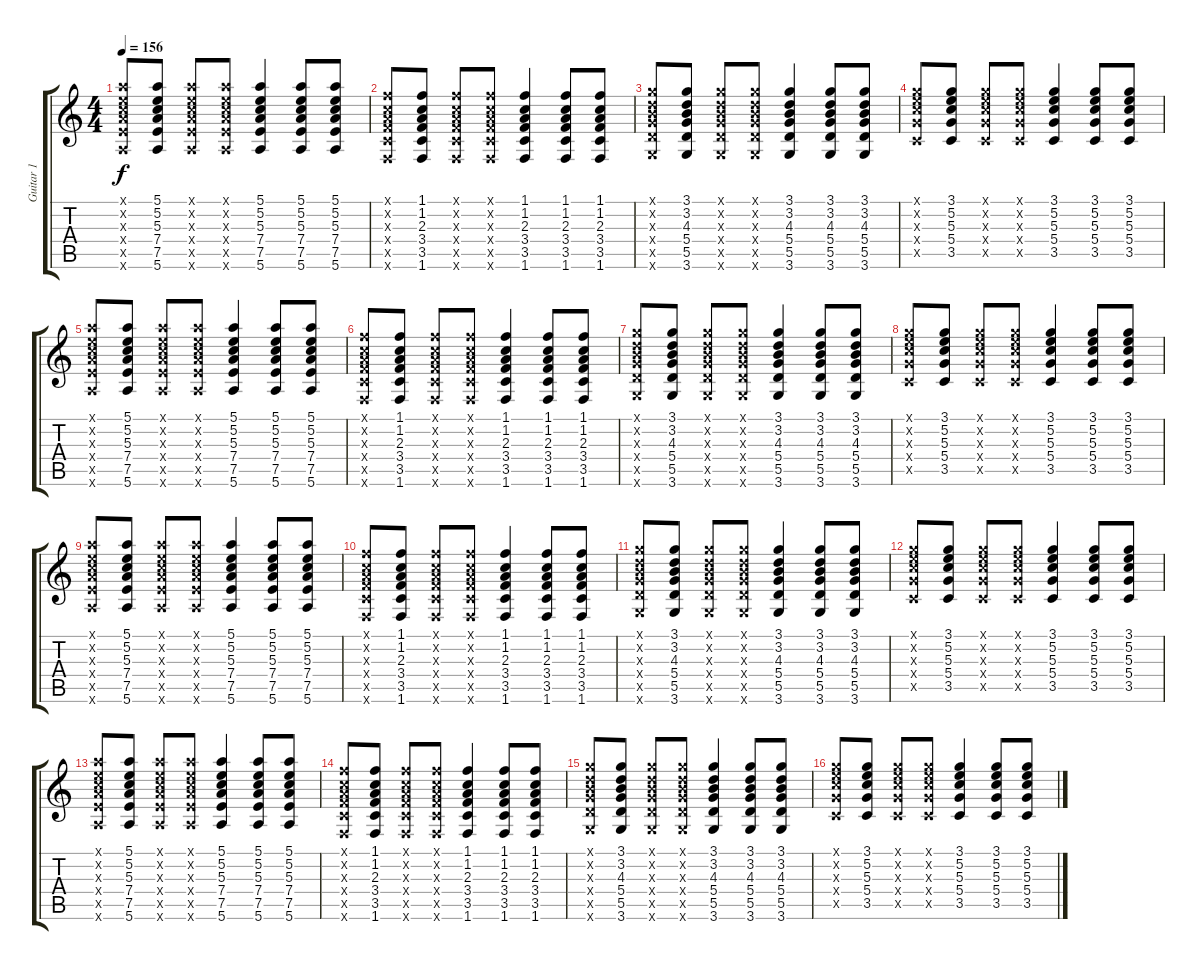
\track ("Guitar 1" "Guitar 1") {instrument overdrivenguitar}
\staff {score tabs}
\tuning (E4 B3 G3 D3 A2 E2) {hide}
\ts (4 4)
\tempo 156
\clef g2
\ks c
(5.1{x} 5.2{x} 5.3{x} 7.4{x} 7.5{x} 5.6{x}).8{dy f} (5.1 5.2 5.3 7.4 7.5 5.6).8 (5.1{x} 5.2{x} 5.3{x} 7.4{x} 7.5{x} 5.6{x}).8 (5.1{x} 5.2{x} 5.3{x} 7.4{x} 7.5{x} 5.6{x}).8 (5.1 5.2 5.3 7.4 7.5 5.6).4 (5.1 5.2 5.3 7.4 7.5 5.6).8 (5.1 5.2 5.3 7.4 7.5 5.6).8 |
(1.1{x} 1.2{x} 2.3{x} 3.4{x} 3.5{x} 1.6{x}).8 (1.1 1.2 2.3 3.4 3.5 1.6).8 (1.1{x} 1.2{x} 2.3{x} 3.4{x} 3.5{x} 1.6{x}).8 (1.1{x} 1.2{x} 2.3{x} 3.4{x} 3.5{x} 1.6{x}).8 (1.1 1.2 2.3 3.4 3.5 1.6).4 (1.1 1.2 2.3 3.4 3.5 1.6).8 (1.1 1.2 2.3 3.4 3.5 1.6).8 |
(3.1{x} 3.2{x} 4.3{x} 5.4{x} 5.5{x} 3.6{x}).8 (3.1 3.2 4.3 5.4 5.5 3.6).8 (3.1{x} 3.2{x} 4.3{x} 5.4{x} 5.5{x} 3.6{x}).8 (3.1{x} 3.2{x} 4.3{x} 5.4{x} 5.5{x} 3.6{x}).8 (3.1 3.2 4.3 5.4 5.5 3.6).4 (3.1 3.2 4.3 5.4 5.5 3.6).8 (3.1 3.2 4.3 5.4 5.5 3.6).8 |
(3.1{x} 5.2{x} 5.3{x} 5.4{x} 3.5{x}).8 (3.1 5.2 5.3 5.4 3.5).8 (3.1{x} 5.2{x} 5.3{x} 5.4{x} 3.5{x}).8 (3.1{x} 5.2{x} 5.3{x} 5.4{x} 3.5{x}).8 (3.1 5.2 5.3 5.4 3.5).4 (3.1 5.2 5.3 5.4 3.5).8 (3.1 5.2 5.3 5.4 3.5).8 |
(5.1{x} 5.2{x} 5.3{x} 7.4{x} 7.5{x} 5.6{x}).8 (5.1 5.2 5.3 7.4 7.5 5.6).8 (5.1{x} 5.2{x} 5.3{x} 7.4{x} 7.5{x} 5.6{x}).8 (5.1{x} 5.2{x} 5.3{x} 7.4{x} 7.5{x} 5.6{x}).8 (5.1 5.2 5.3 7.4 7.5 5.6).4 (5.1 5.2 5.3 7.4 7.5 5.6).8 (5.1 5.2 5.3 7.4 7.5 5.6).8 |
(1.1{x} 1.2{x} 2.3{x} 3.4{x} 3.5{x} 1.6{x}).8 (1.1 1.2 2.3 3.4 3.5 1.6).8 (1.1{x} 1.2{x} 2.3{x} 3.4{x} 3.5{x} 1.6{x}).8 (1.1{x} 1.2{x} 2.3{x} 3.4{x} 3.5{x} 1.6{x}).8 (1.1 1.2 2.3 3.4 3.5 1.6).4 (1.1 1.2 2.3 3.4 3.5 1.6).8 (1.1 1.2 2.3 3.4 3.5 1.6).8 |
(3.1{x} 3.2{x} 4.3{x} 5.4{x} 5.5{x} 3.6{x}).8 (3.1 3.2 4.3 5.4 5.5 3.6).8 (3.1{x} 3.2{x} 4.3{x} 5.4{x} 5.5{x} 3.6{x}).8 (3.1{x} 3.2{x} 4.3{x} 5.4{x} 5.5{x} 3.6{x}).8 (3.1 3.2 4.3 5.4 5.5 3.6).4 (3.1 3.2 4.3 5.4 5.5 3.6).8 (3.1 3.2 4.3 5.4 5.5 3.6).8 |
(3.1{x} 5.2{x} 5.3{x} 5.4{x} 3.5{x}).8 (3.1 5.2 5.3 5.4 3.5).8 (3.1{x} 5.2{x} 5.3{x} 5.4{x} 3.5{x}).8 (3.1{x} 5.2{x} 5.3{x} 5.4{x} 3.5{x}).8 (3.1 5.2 5.3 5.4 3.5).4 (3.1 5.2 5.3 5.4 3.5).8 (3.1 5.2 5.3 5.4 3.5).8 |
(5.1{x} 5.2{x} 5.3{x} 7.4{x} 7.5{x} 5.6{x}).8 (5.1 5.2 5.3 7.4 7.5 5.6).8 (5.1{x} 5.2{x} 5.3{x} 7.4{x} 7.5{x} 5.6{x}).8 (5.1{x} 5.2{x} 5.3{x} 7.4{x} 7.5{x} 5.6{x}).8 (5.1 5.2 5.3 7.4 7.5 5.6).4 (5.1 5.2 5.3 7.4 7.5 5.6).8 (5.1 5.2 5.3 7.4 7.5 5.6).8 |
(1.1{x} 1.2{x} 2.3{x} 3.4{x} 3.5{x} 1.6{x}).8 (1.1 1.2 2.3 3.4 3.5 1.6).8 (1.1{x} 1.2{x} 2.3{x} 3.4{x} 3.5{x} 1.6{x}).8 (1.1{x} 1.2{x} 2.3{x} 3.4{x} 3.5{x} 1.6{x}).8 (1.1 1.2 2.3 3.4 3.5 1.6).4 (1.1 1.2 2.3 3.4 3.5 1.6).8 (1.1 1.2 2.3 3.4 3.5 1.6).8 |
(3.1{x} 3.2{x} 4.3{x} 5.4{x} 5.5{x} 3.6{x}).8 (3.1 3.2 4.3 5.4 5.5 3.6).8 (3.1{x} 3.2{x} 4.3{x} 5.4{x} 5.5{x} 3.6{x}).8 (3.1{x} 3.2{x} 4.3{x} 5.4{x} 5.5{x} 3.6{x}).8 (3.1 3.2 4.3 5.4 5.5 3.6).4 (3.1 3.2 4.3 5.4 5.5 3.6).8 (3.1 3.2 4.3 5.4 5.5 3.6).8 |
(3.1{x} 5.2{x} 5.3{x} 5.4{x} 3.5{x}).8 (3.1 5.2 5.3 5.4 3.5).8 (3.1{x} 5.2{x} 5.3{x} 5.4{x} 3.5{x}).8 (3.1{x} 5.2{x} 5.3{x} 5.4{x} 3.5{x}).8 (3.1 5.2 5.3 5.4 3.5).4 (3.1 5.2 5.3 5.4 3.5).8 (3.1 5.2 5.3 5.4 3.5).8 |
(5.1{x} 5.2{x} 5.3{x} 7.4{x} 7.5{x} 5.6{x}).8 (5.1 5.2 5.3 7.4 7.5 5.6).8 (5.1{x} 5.2{x} 5.3{x} 7.4{x} 7.5{x} 5.6{x}).8 (5.1{x} 5.2{x} 5.3{x} 7.4{x} 7.5{x} 5.6{x}).8 (5.1 5.2 5.3 7.4 7.5 5.6).4 (5.1 5.2 5.3 7.4 7.5 5.6).8 (5.1 5.2 5.3 7.4 7.5 5.6).8 |
(1.1{x} 1.2{x} 2.3{x} 3.4{x} 3.5{x} 1.6{x}).8 (1.1 1.2 2.3 3.4 3.5 1.6).8 (1.1{x} 1.2{x} 2.3{x} 3.4{x} 3.5{x} 1.6{x}).8 (1.1{x} 1.2{x} 2.3{x} 3.4{x} 3.5{x} 1.6{x}).8 (1.1 1.2 2.3 3.4 3.5 1.6).4 (1.1 1.2 2.3 3.4 3.5 1.6).8 (1.1 1.2 2.3 3.4 3.5 1.6).8 |
(3.1{x} 3.2{x} 4.3{x} 5.4{x} 5.5{x} 3.6{x}).8 (3.1 3.2 4.3 5.4 5.5 3.6).8 (3.1{x} 3.2{x} 4.3{x} 5.4{x} 5.5{x} 3.6{x}).8 (3.1{x} 3.2{x} 4.3{x} 5.4{x} 5.5{x} 3.6{x}).8 (3.1 3.2 4.3 5.4 5.5 3.6).4 (3.1 3.2 4.3 5.4 5.5 3.6).8 (3.1 3.2 4.3 5.4 5.5 3.6).8 |
(3.1{x} 5.2{x} 5.3{x} 5.4{x} 3.5{x}).8 (3.1 5.2 5.3 5.4 3.5).8 (3.1{x} 5.2{x} 5.3{x} 5.4{x} 3.5{x}).8 (3.1{x} 5.2{x} 5.3{x} 5.4{x} 3.5{x}).8 (3.1 5.2 5.3 5.4 3.5).4 (3.1 5.2 5.3 5.4 3.5).8 (3.1 5.2 5.3 5.4 3.5).8
